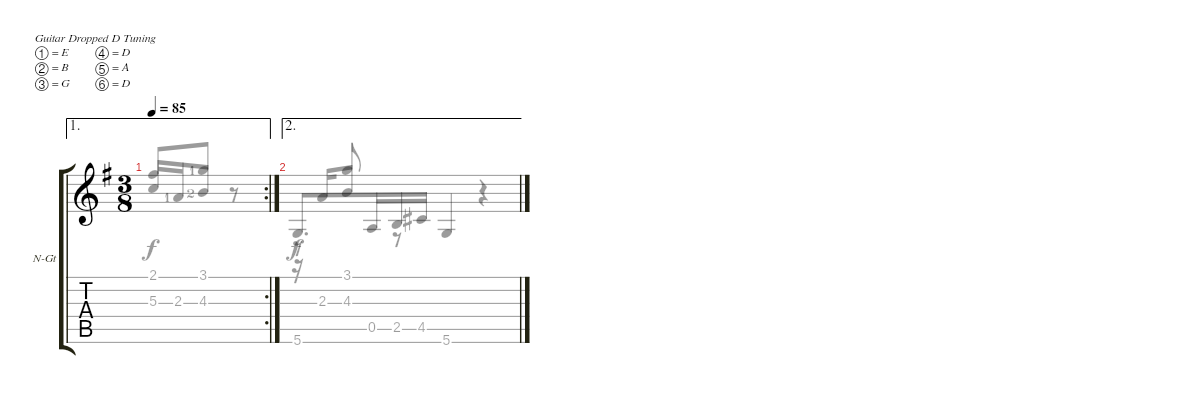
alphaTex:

\bracketExtendMode groupsimilarinstruments
\firstSystemTrackNameOrientation horizontal
\otherSystemsTrackNameOrientation horizontal
\track ("Nylon Guitar" "N-Gt") {instrument acousticguitarnylon}
\staff {score tabs}
\tuning (E4 B3 G3 D3 A2 D2)
\voice
\ae 1
\rc 2
\ts (3 8)
\tempo 85
\clef g2
\ks g
|
\ae 2
\voice
\clef g2
\ks g
5.6.8{d dy f beam invert} 0.5.16 2.5.16 4.5.16 |
5.6.4{beam invert} r.4
\voice
\clef g2
\ottava regular
\simile none
\ks g
2.1{t}.8{dy f beam invert} 3.1{lf 2}.8 r.8 |
r.8{beam invert} 3.1.8 r.8
\voice
\clef g2
\ottava regular
\simile none
\ks g
5.3{t}.16{dy f beam invert} 2.3{lf 2}.16 4.3{lf 3}.8 r.8 |
r.16{beam invert} 2.3.16{beam invert} 4.3.8 r.8
